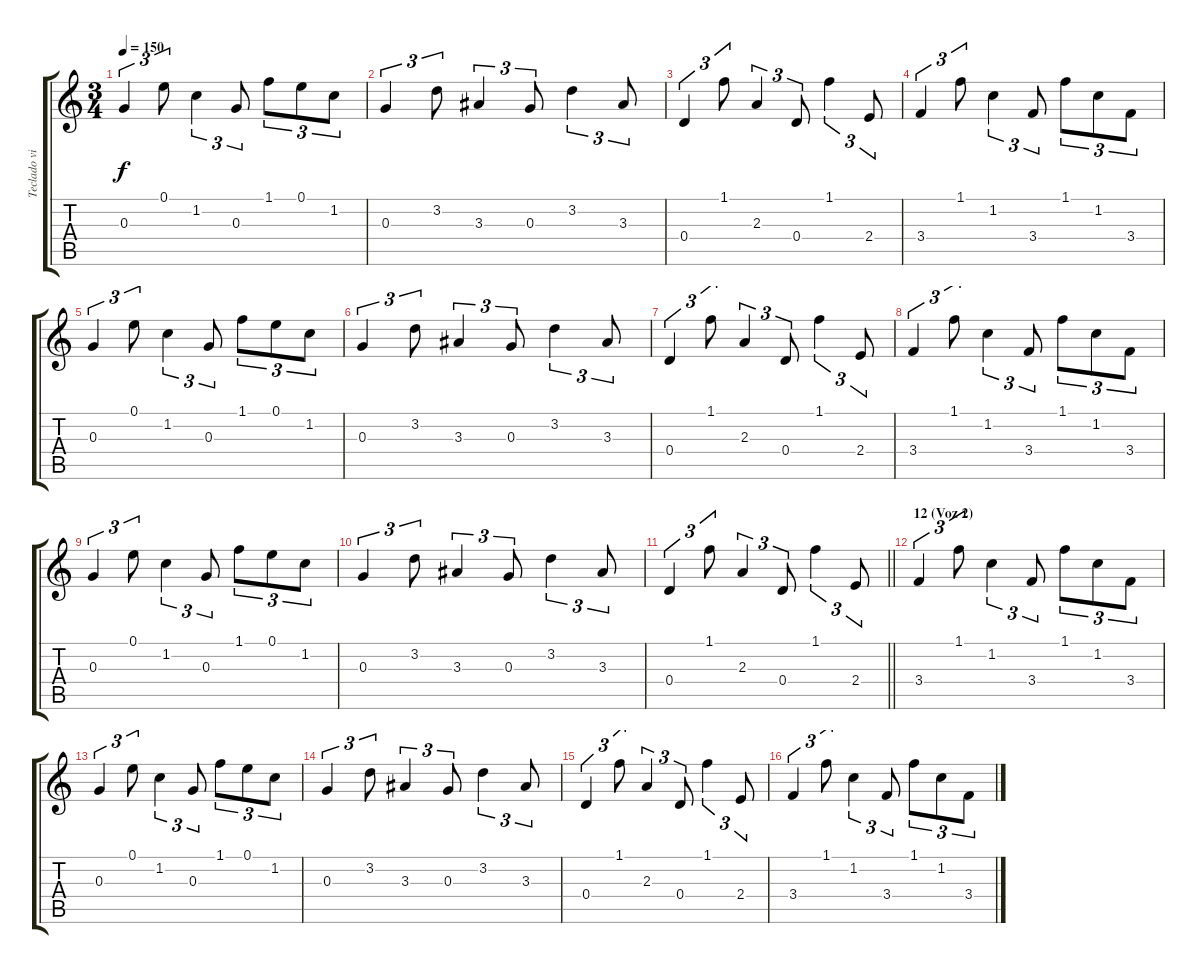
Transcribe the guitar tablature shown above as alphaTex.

\track ("Teclado viejo (?)/Cuerdas/Mandolina (FX)" "Teclado vi") {instrument acousticguitarsteel}
\staff {score tabs}
\tuning (E4 B3 G3 D3 A2 E2) {hide}
\ts (3 4)
\tempo 150
\clef g2
\ks c
0.3.4{tu (3 2) dy f} 0.1.8{tu (3 2)} 1.2.4{tu (3 2)} 0.3.8{tu (3 2)} 1.1.8{tu (3 2)} 0.1.8{tu (3 2)} 1.2.8{tu (3 2)} |
0.3.4{tu (3 2)} 3.2.8{tu (3 2)} 3.3.4{tu (3 2)} 0.3.8{tu (3 2)} 3.2.4{tu (3 2)} 3.3.8{tu (3 2)} |
0.4.4{tu (3 2)} 1.1.8{tu (3 2)} 2.3.4{tu (3 2)} 0.4.8{tu (3 2)} 1.1.4{tu (3 2)} 2.4.8{tu (3 2)} |
3.4.4{tu (3 2)} 1.1.8{tu (3 2)} 1.2.4{tu (3 2)} 3.4.8{tu (3 2)} 1.1.8{tu (3 2)} 1.2.8{tu (3 2)} 3.4.8{tu (3 2)} |
0.3.4{tu (3 2)} 0.1.8{tu (3 2)} 1.2.4{tu (3 2)} 0.3.8{tu (3 2)} 1.1.8{tu (3 2)} 0.1.8{tu (3 2)} 1.2.8{tu (3 2)} |
0.3.4{tu (3 2)} 3.2.8{tu (3 2)} 3.3.4{tu (3 2)} 0.3.8{tu (3 2)} 3.2.4{tu (3 2)} 3.3.8{tu (3 2)} |
0.4.4{tu (3 2)} 1.1.8{tu (3 2)} 2.3.4{tu (3 2)} 0.4.8{tu (3 2)} 1.1.4{tu (3 2)} 2.4.8{tu (3 2)} |
3.4.4{tu (3 2)} 1.1.8{tu (3 2)} 1.2.4{tu (3 2)} 3.4.8{tu (3 2)} 1.1.8{tu (3 2)} 1.2.8{tu (3 2)} 3.4.8{tu (3 2)} |
0.3.4{tu (3 2)} 0.1.8{tu (3 2)} 1.2.4{tu (3 2)} 0.3.8{tu (3 2)} 1.1.8{tu (3 2)} 0.1.8{tu (3 2)} 1.2.8{tu (3 2)} |
0.3.4{tu (3 2)} 3.2.8{tu (3 2)} 3.3.4{tu (3 2)} 0.3.8{tu (3 2)} 3.2.4{tu (3 2)} 3.3.8{tu (3 2)} |
\barLineRight lightlight
0.4.4{tu (3 2)} 1.1.8{tu (3 2)} 2.3.4{tu (3 2)} 0.4.8{tu (3 2)} 1.1.4{tu (3 2)} 2.4.8{tu (3 2)} |
\section ("" "12 (Voz 2)")
3.4.4{tu (3 2)} 1.1.8{tu (3 2)} 1.2.4{tu (3 2)} 3.4.8{tu (3 2)} 1.1.8{tu (3 2)} 1.2.8{tu (3 2)} 3.4.8{tu (3 2)} |
0.3.4{tu (3 2)} 0.1.8{tu (3 2)} 1.2.4{tu (3 2)} 0.3.8{tu (3 2)} 1.1.8{tu (3 2)} 0.1.8{tu (3 2)} 1.2.8{tu (3 2)} |
0.3.4{tu (3 2)} 3.2.8{tu (3 2)} 3.3.4{tu (3 2)} 0.3.8{tu (3 2)} 3.2.4{tu (3 2)} 3.3.8{tu (3 2)} |
0.4.4{tu (3 2)} 1.1.8{tu (3 2)} 2.3.4{tu (3 2)} 0.4.8{tu (3 2)} 1.1.4{tu (3 2)} 2.4.8{tu (3 2)} |
3.4.4{tu (3 2)} 1.1.8{tu (3 2)} 1.2.4{tu (3 2)} 3.4.8{tu (3 2)} 1.1.8{tu (3 2)} 1.2.8{tu (3 2)} 3.4.8{tu (3 2)}
